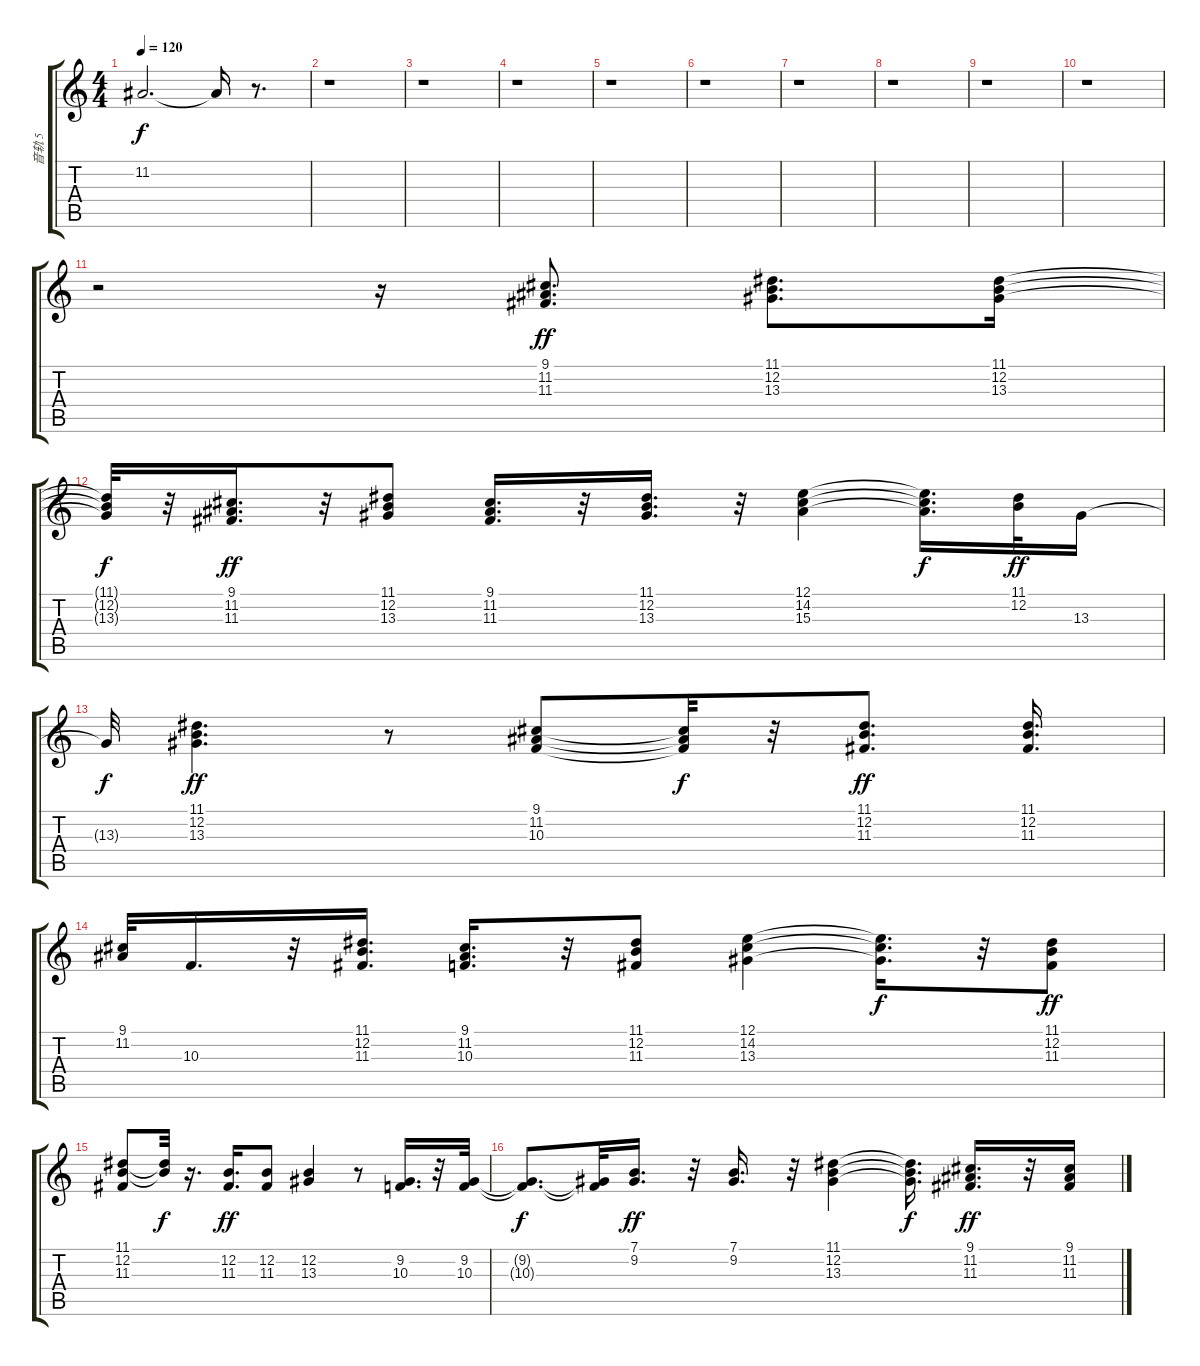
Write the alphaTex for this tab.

\track ("音轨 5" "音轨 5") {instrument flute}
\staff {score tabs}
\tuning (E4 B3 G3 D3 A2 E2) {hide}
\ts (4 4)
\tempo 120
\clef g2
\ks c
11.2{t}.2{d dy f} 11.2{t}.16 r.8{d} |
r.1 |
r.1 |
r.1 |
r.1 |
r.1 |
r.1 |
r.1 |
r.1 |
r.1 |
r.2 r.16 (9.1 11.2 11.3).8{d dy ff} (11.1 12.2 13.3).8{d} (11.1 12.2 13.3).16 |
(11.1{t} 12.2{t} 13.3{t}).32{dy f} r.32 (9.1 11.2 11.3).16{d dy ff} r.32 (11.1 12.2 13.3).8 (9.1 11.2 11.3).16{d} r.32 (11.1 12.2 13.3).16{d} r.32 (12.1 14.2 15.3).4 (12.1{t} 14.2{t} 15.3{t}).16{d dy f} (11.1 12.2).32{dy ff} 13.3.16 |
13.3{t}.32{dy f} (11.1 12.2 13.3).4{d dy ff} r.8 (9.1 11.2 10.3).8 (9.1{t} 11.2{t} 10.3{t}).32{dy f} r.32 (11.1 12.2 11.3).8{d dy ff} (11.1 12.2 11.3).16{d} |
(9.1 11.2).32 10.3.16{d} r.32 (11.1 12.2 11.3).16{d} (9.1 11.2 10.3).16{d} r.32 (11.1 12.2 11.3).8 (12.1 14.2 13.3).4 (12.1{t} 14.2{t} 13.3{t}).16{d dy f} r.32 (11.1 12.2 11.3).8{dy ff} |
(11.1 12.2 11.3).8 (11.1{t} 12.2{t}).32{dy f} r.16{d} (12.2 11.3).16{d dy ff} (12.2 11.3).8 (12.2 13.3).4 r.8 (9.2 10.3).16{d} r.32 (9.2 10.3).32 |
(9.2{t} 10.3{t}).8{d dy f} (9.2{t} 10.3{t}).32 (7.1 9.2).16{d dy ff} r.32 (7.1 9.2).16{d} r.32 (11.1 12.2 13.3).4 (11.1{t} 12.2{t} 13.3{t}).16{d dy f} (9.1 11.2 11.3).16{d dy ff} r.32 (9.1 11.2 11.3).16
